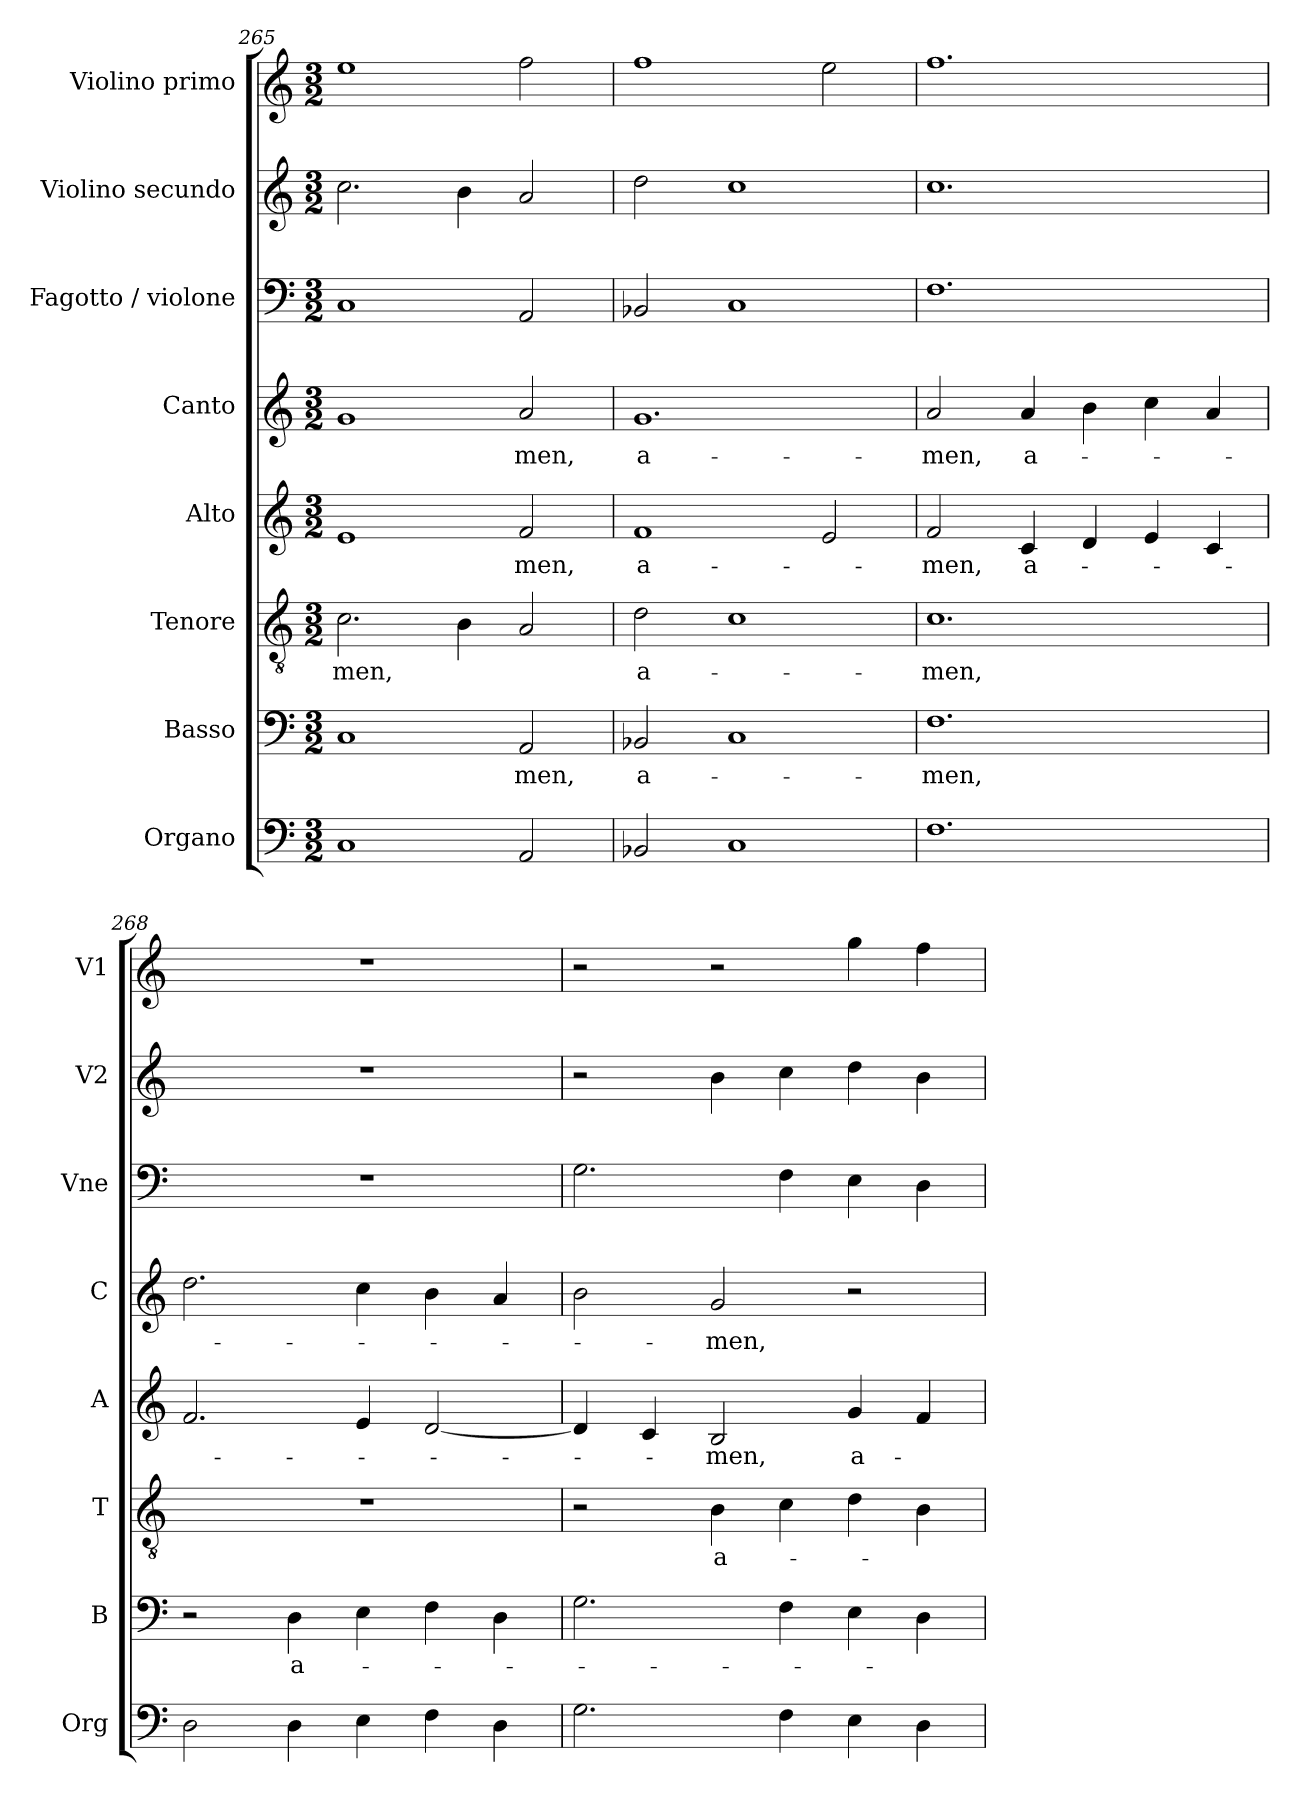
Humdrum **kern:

**kern	**kern	**text	**kern	**text	**kern	**text	**kern	**text	**kern	**kern	**kern
*part8	*part7	*part7	*part6	*part6	*part5	*part5	*part4	*part4	*part3	*part2	*part1
*staff8	*staff7	*staff7	*staff6	*staff6	*staff5	*staff5	*staff4	*staff4	*staff3	*staff2	*staff1
*I"Organo	*I"Basso	*	*I"Tenore	*	*I"Alto	*	*I"Canto	*	*I"Fagotto / violone	*I"Violino secundo	*I"Violino primo
*I'Org	*I'B	*	*I'T	*	*I'A	*	*I'C	*	*I'Vne	*I'V2	*I'V1
!!LO:LB:g=z
*clefF4	*clefF4	*	*clefGv2	*	*clefG2	*	*clefG2	*	*clefF4	*clefG2	*clefG2
*k[]	*k[]	*	*k[]	*	*k[]	*	*k[]	*	*k[]	*k[]	*k[]
*C:	*C:	*	*C:	*	*C:	*	*C:	*	*C:	*C:	*C:
*M3/2	*M3/2	*	*M3/2	*	*M3/2	*	*M3/2	*	*M3/2	*M3/2	*M3/2
=265	=265	=265	=265	=265	=265	=265	=265	=265	=265	=265	=265
!	!	!	!	!LO:LY:b	!	!	!	!	!	!	!
1C	1C	.	2.c\	-men,	1e	.	1g	.	1C	2.cc\	1ee
.	.	.	4B\	.	.	.	.	.	.	4b\	.
!	!	!LO:LY:b	!	!	!	!LO:LY:b	!	!LO:LY:b	!	!	!
2AA/	2AA/	-men,	2A/	.	2f/	-men,	2a/	-men,	2AA/	2a/	2ff\
=266	=266	=266	=266	=266	=266	=266	=266	=266	=266	=266	=266
!	!	!LO:LY:b	!	!LO:LY:b	!	!LO:LY:b	!	!LO:LY:b	!	!	!
2BB-X/	2BB-X/	a-	2d\	a-	1f	a-	1.g	a-	2BB-X/	2dd\	1ff
1C	1C	.	1c	.	.	.	.	.	1C	1cc	.
.	.	.	.	.	2e/	.	.	.	.	.	2ee\
=267	=267	=267	=267	=267	=267	=267	=267	=267	=267	=267	=267
!	!	!LO:LY:b	!	!LO:LY:b	!	!LO:LY:b	!	!LO:LY:b	!	!	!
1.F	1.F	-men,	1.c	-men,	2f/	-men,	2a/	-men,	1.F	1.cc	1.ff
!	!	!	!	!	!	!LO:LY:b	!	!LO:LY:b	!	!	!
.	.	.	.	.	4c/	a-	4a/	a-	.	.	.
.	.	.	.	.	4d/	.	4b\	.	.	.	.
.	.	.	.	.	4e/	.	4cc\	.	.	.	.
.	.	.	.	.	4c/	.	4a/	.	.	.	.
=268	=268	=268	=268	=268	=268	=268	=268	=268	=268	=268	=268
2D\	2r	.	1.r	.	2.f/	.	2.dd\	.	1.r	1.r	1.r
!	!	!LO:LY:b	!	!	!	!	!	!	!	!	!
4D\	4D\	a-	.	.	.	.	.	.	.	.	.
4E\	4E\	.	.	.	4e/	.	4cc\	.	.	.	.
4F\	4F\	.	.	.	[2d/	.	4b\	.	.	.	.
4D\	4D\	.	.	.	.	.	4a/	.	.	.	.
=269	=269	=269	=269	=269	=269	=269	=269	=269	=269	=269	=269
2.G\	2.G\	.	2r	.	4d/]	.	2b\	.	2.G\	2r	2r
.	.	.	.	.	4c/	.	.	.	.	.	.
!	!	!	!	!LO:LY:b	!	!LO:LY:b	!	!LO:LY:b	!	!	!
.	.	.	4B\	a-	2B/	-men,	2g/	-men,	.	4b\	2r
4F\	4F\	.	4c\	.	.	.	.	.	4F\	4cc\	.
!	!	!	!	!	!	!LO:LY:b	!	!	!	!	!
4E\	4E\	.	4d\	.	4g/	a-	2r	.	4E\	4dd\	4gg\
4D\	4D\	.	4B\	.	4f/	.	.	.	4D\	4b\	4ff\
=	=	=	=	=	=	=	=	=	=	=	=
*-	*-	*-	*-	*-	*-	*-	*-	*-	*-	*-	*-
